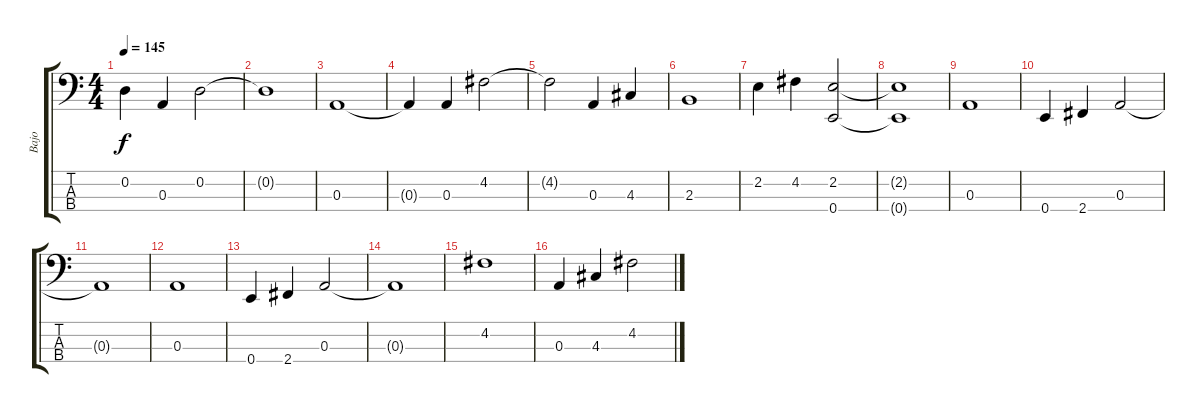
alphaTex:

\track ("Bajo" "Bajo") {instrument electricbasspick}
\staff {score tabs}
\tuning (G2 D2 A1 E1) {hide}
\ts (4 4)
\tempo 145
\clef f4
\ks c
0.2{t}.4{dy f} 0.3.4 0.2.2 |
0.2{t}.1 |
0.3.1 |
0.3{t}.4 0.3.4 4.2.2 |
4.2{t}.2 0.3.4 4.3.4 |
2.3.1 |
2.2.4 4.2.4 (2.2 0.4).2 |
(2.2{t} 0.4{t}).1 |
0.3.1 |
0.4.4 2.4.4 0.3.2 |
0.3{t}.1 |
0.3.1 |
0.4.4 2.4.4 0.3.2 |
0.3{t}.1 |
4.2.1 |
0.3.4 4.3.4 4.2.2
